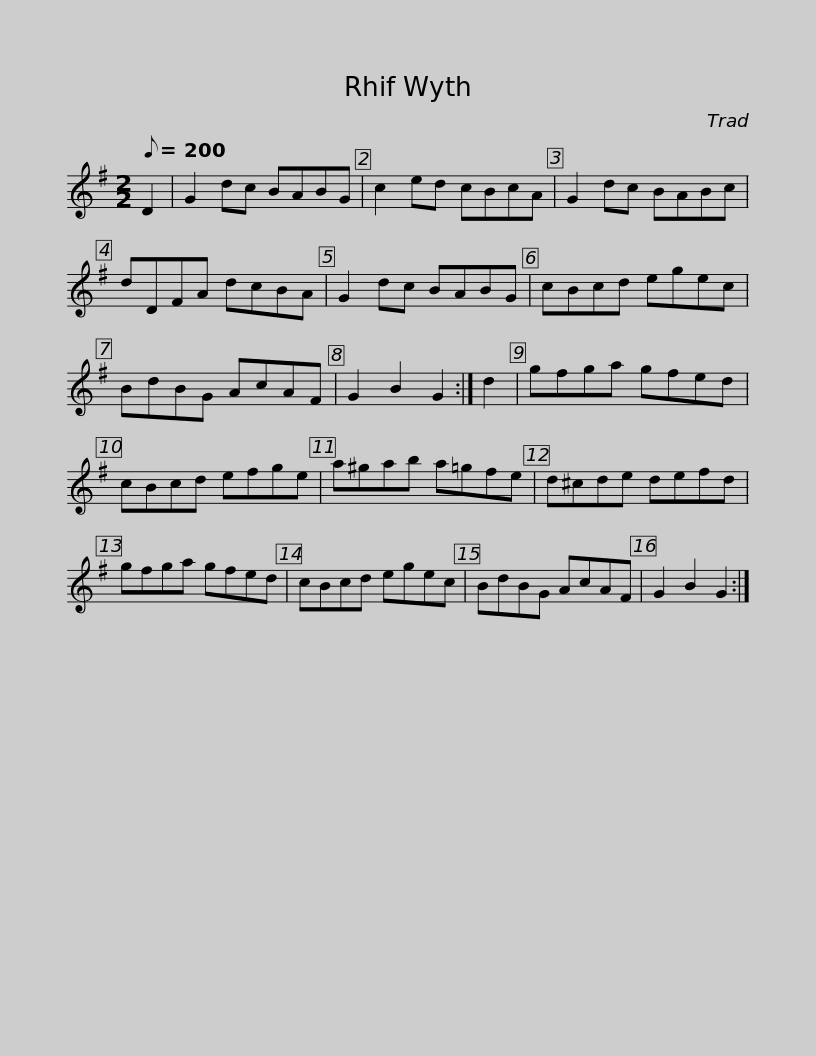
X:1
L:1/8
Q:1/8=200
M:2/2
I:linebreak $
K:G
V:1 treble
V:1
 D2 | G2 dc BABG | c2 ed cBcA | G2 dc BABc | dDFA dcBA | %5
 G2 dc BABG | cBcd egec |$ BdBG AcAF | G2 B2 G2 :| d2 | %10
 gfga gfed | cBcd efge | a^gab a=gfe |$ d^cde defd | gfga gfed | %15
 cBcd egec | BdBG AcAF | G2 B2 G2 :| %18
